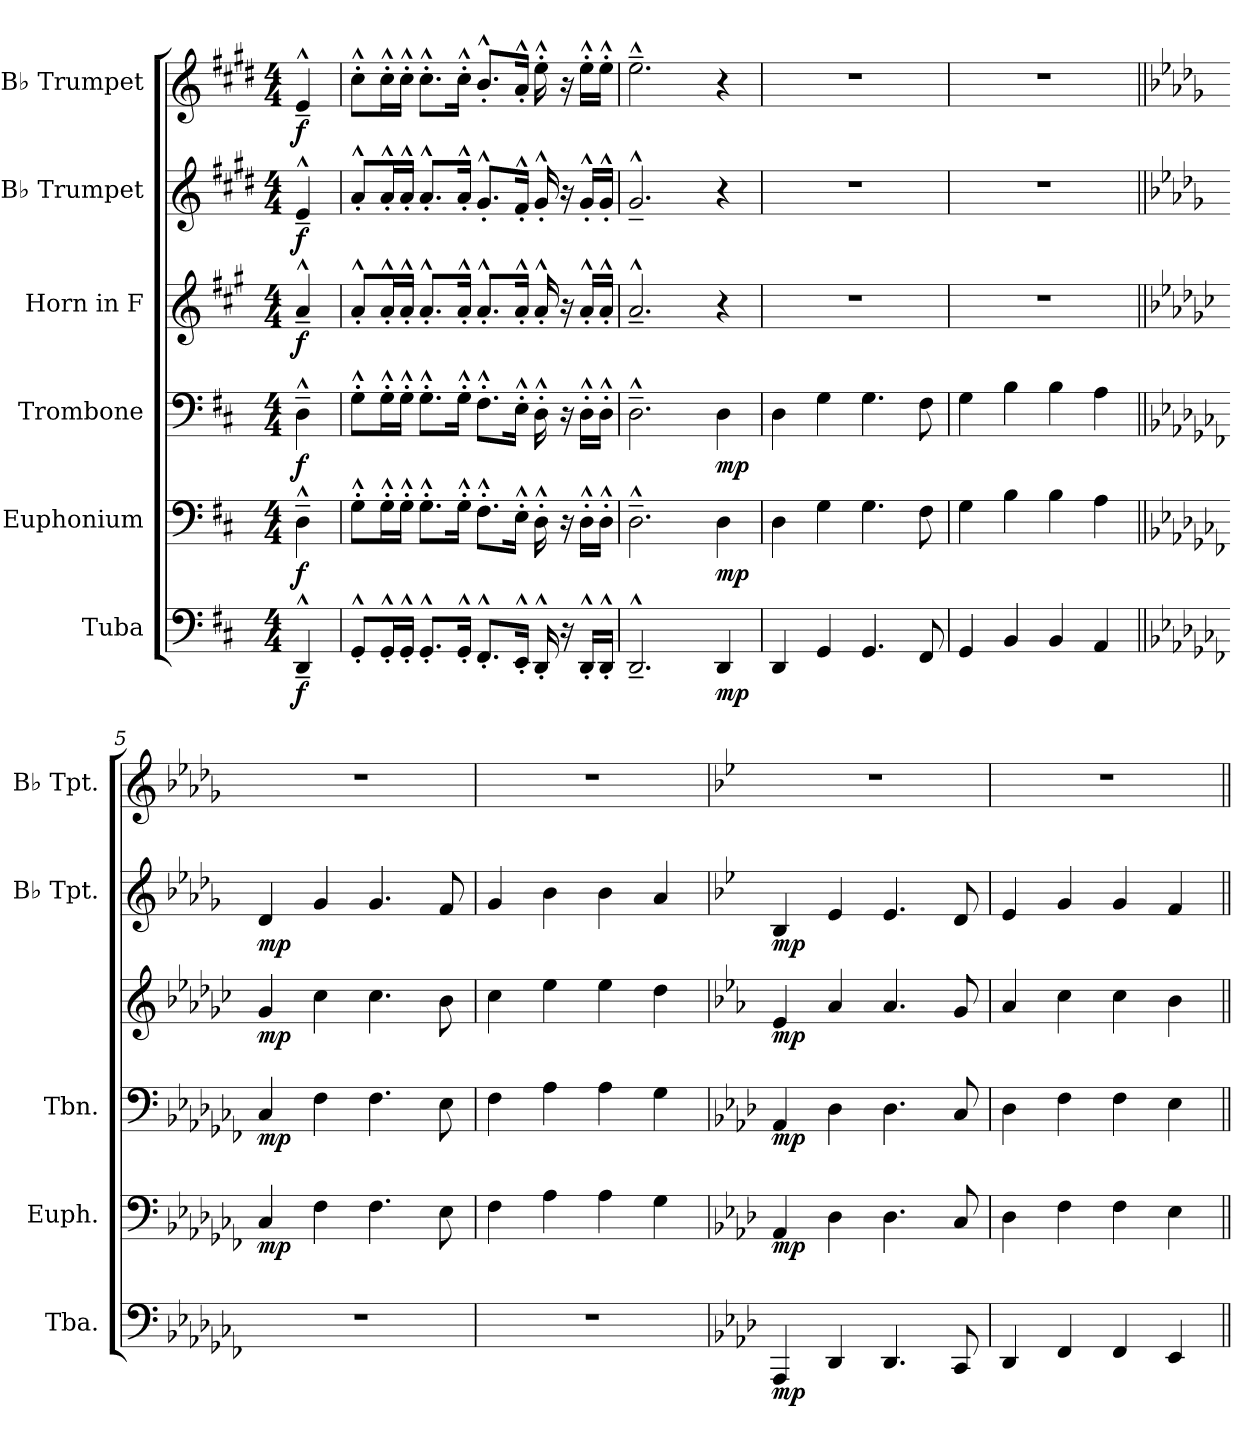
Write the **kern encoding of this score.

**kern	**dynam	**kern	**dynam	**kern	**dynam	**kern	**dynam	**kern	**dynam	**kern	**dynam
*part6	*part6	*part5	*part5	*part4	*part4	*part3	*part3	*part2	*part2	*part1	*part1
*staff6	*staff6	*staff5	*staff5	*staff4	*staff4	*staff3	*staff3	*staff2	*staff2	*staff1	*staff1
*I"Tuba	*	*I"Euphonium	*	*I"Trombone	*	*I"Horn in F	*	*I"B♭ Trumpet	*	*I"B♭ Trumpet	*
*I'Tba.	*	*I'Euph.	*	*I'Tbn.	*	*	*	*I'B♭ Tpt.	*	*I'B♭ Tpt.	*
*clefF4	*	*clefF4	*	*clefF4	*	*clefG2	*	*clefG2	*	*clefG2	*
*	*	*	*	*	*	*ITrd4c7	*	*ITrd1c2	*	*ITrd1c2	*
*k[f#c#]	*	*k[f#c#]	*	*k[f#c#]	*	*k[f#c#]	*	*k[f#c#]	*	*k[f#c#]	*
*M4/4	*	*M4/4	*	*M4/4	*	*M4/4	*	*M4/4	*	*M4/4	*
=	=	=	=	=	=	=	=	=	=	=	=
!	!LO:DY:b	!	!LO:DY:b	!	!LO:DY:b	!	!LO:DY:b	!	!LO:DY:b	!	!LO:DY:b
4DD^^~/	f	4D^^~\	f	4D^^~\	f	4d^^~/	f	4d^^~/	f	4d^^~/	f
=1	=1	=1	=1	=1	=1	=1	=1	=1	=1	=1	=1
8GG'^^/L	.	8G'^^\L	.	8G'^^\L	.	8d'^^/L	.	8g'^^/L	.	8b'^^\L	.
16GG'^^/L	.	16G'^^\L	.	16G'^^\L	.	16d'^^/L	.	16g'^^/L	.	16b'^^\L	.
16GG'^^/JJ	.	16G'^^\JJ	.	16G'^^\JJ	.	16d'^^/JJ	.	16g'^^/JJ	.	16b'^^\JJ	.
8.GG'^^/L	.	8.G'^^\L	.	8.G'^^\L	.	8.d'^^/L	.	8.g'^^/L	.	8.b'^^\L	.
16GG'^^/Jk	.	16G'^^\Jk	.	16G'^^\Jk	.	16d'^^/Jk	.	16g'^^/Jk	.	16b'^^\Jk	.
8.FF#'^^/L	.	8.F#'^^\L	.	8.F#'^^\L	.	8.d'^^/L	.	8.f#'^^/L	.	8.a'^^/L	.
16EE'^^/Jk	.	16E'^^\Jk	.	16E'^^\Jk	.	16d'^^/Jk	.	16e'^^/Jk	.	16g'^^/Jk	.
16DD'^^/	.	16D'^^\	.	16D'^^\	.	16d'^^/	.	16f#'^^/	.	16dd'^^\	.
16r	.	16r	.	16r	.	16r	.	16r	.	16r	.
16DD'^^/LL	.	16D'^^\LL	.	16D'^^\LL	.	16d'^^/LL	.	16f#'^^/LL	.	16dd'^^\LL	.
16DD'^^/JJ	.	16D'^^\JJ	.	16D'^^\JJ	.	16d'^^/JJ	.	16f#'^^/JJ	.	16dd'^^\JJ	.
=2	=2	=2	=2	=2	=2	=2	=2	=2	=2	=2	=2
2.DD^^~/	.	2.D^^~\	.	2.D^^~\	.	2.d^^~/	.	2.f#^^~/	.	2.dd^^~\	.
!	!LO:DY:b	!	!LO:DY:b	!	!LO:DY:b	!	!	!	!	!	!
4DD/	mp	4D\	mp	4D\	mp	4r	.	4r	.	4r	.
=3	=3	=3	=3	=3	=3	=3	=3	=3	=3	=3	=3
4DD/	.	4D\	.	4D\	.	1r	.	1r	.	1r	.
4GG/	.	4G\	.	4G\	.	.	.	.	.	.	.
4.GG/	.	4.G\	.	4.G\	.	.	.	.	.	.	.
8FF#/	.	8F#\	.	8F#\	.	.	.	.	.	.	.
=4	=4	=4	=4	=4	=4	=4	=4	=4	=4	=4	=4
4GG/	.	4G\	.	4G\	.	1r	.	1r	.	1r	.
4BB/	.	4B\	.	4B\	.	.	.	.	.	.	.
4BB/	.	4B\	.	4B\	.	.	.	.	.	.	.
4AA/	.	4A\	.	4A\	.	.	.	.	.	.	.
!!LO:LB:g=z
=5||	=5||	=5||	=5||	=5||	=5||	=5||	=5||	=5||	=5||	=5||	=5||
*k[b-e-a-d-g-c-f-]	*	*k[b-e-a-d-g-c-f-]	*	*k[b-e-a-d-g-c-f-]	*	*k[b-e-a-d-g-c-f-]	*	*k[b-e-a-d-g-c-f-]	*	*k[b-e-a-d-g-c-f-]	*
!	!	!	!LO:DY:b	!	!LO:DY:b	!	!LO:DY:b	!	!LO:DY:b	!	!
1r	.	4C-/	mp	4C-/	mp	4c-/	mp	4c-/	mp	1r	.
.	.	4F-\	.	4F-\	.	4f-\	.	4f-/	.	.	.
.	.	4.F-\	.	4.F-\	.	4.f-\	.	4.f-/	.	.	.
.	.	8E-\	.	8E-\	.	8e-\	.	8e-/	.	.	.
=6	=6	=6	=6	=6	=6	=6	=6	=6	=6	=6	=6
1r	.	4F-\	.	4F-\	.	4f-\	.	4f-/	.	1r	.
.	.	4A-\	.	4A-\	.	4a-\	.	4a-\	.	.	.
.	.	4A-\	.	4A-\	.	4a-\	.	4a-\	.	.	.
.	.	4G-\	.	4G-\	.	4g-\	.	4g-/	.	.	.
=7	=7	=7	=7	=7	=7	=7	=7	=7	=7	=7	=7
*k[b-e-a-d-]	*	*k[b-e-a-d-]	*	*k[b-e-a-d-]	*	*k[b-e-a-d-]	*	*k[b-e-a-d-]	*	*k[b-e-a-d-]	*
!	!LO:DY:b	!	!LO:DY:b	!	!LO:DY:b	!	!LO:DY:b	!	!LO:DY:b	!	!
4AAA-/	mp	4AA-/	mp	4AA-/	mp	4A-/	mp	4A-/	mp	1r	.
4DD-/	.	4D-\	.	4D-\	.	4d-/	.	4d-/	.	.	.
4.DD-/	.	4.D-\	.	4.D-\	.	4.d-/	.	4.d-/	.	.	.
8CC/	.	8C/	.	8C/	.	8c/	.	8c/	.	.	.
=8	=8	=8	=8	=8	=8	=8	=8	=8	=8	=8	=8
4DD-/	.	4D-\	.	4D-\	.	4d-/	.	4d-/	.	1r	.
4FF/	.	4F\	.	4F\	.	4f\	.	4f/	.	.	.
4FF/	.	4F\	.	4F\	.	4f\	.	4f/	.	.	.
4EE-/	.	4E-\	.	4E-\	.	4e-\	.	4e-/	.	.	.
=||	=||	=||	=||	=||	=||	=||	=||	=||	=||	=||	=||
*-	*-	*-	*-	*-	*-	*-	*-	*-	*-	*-	*-
